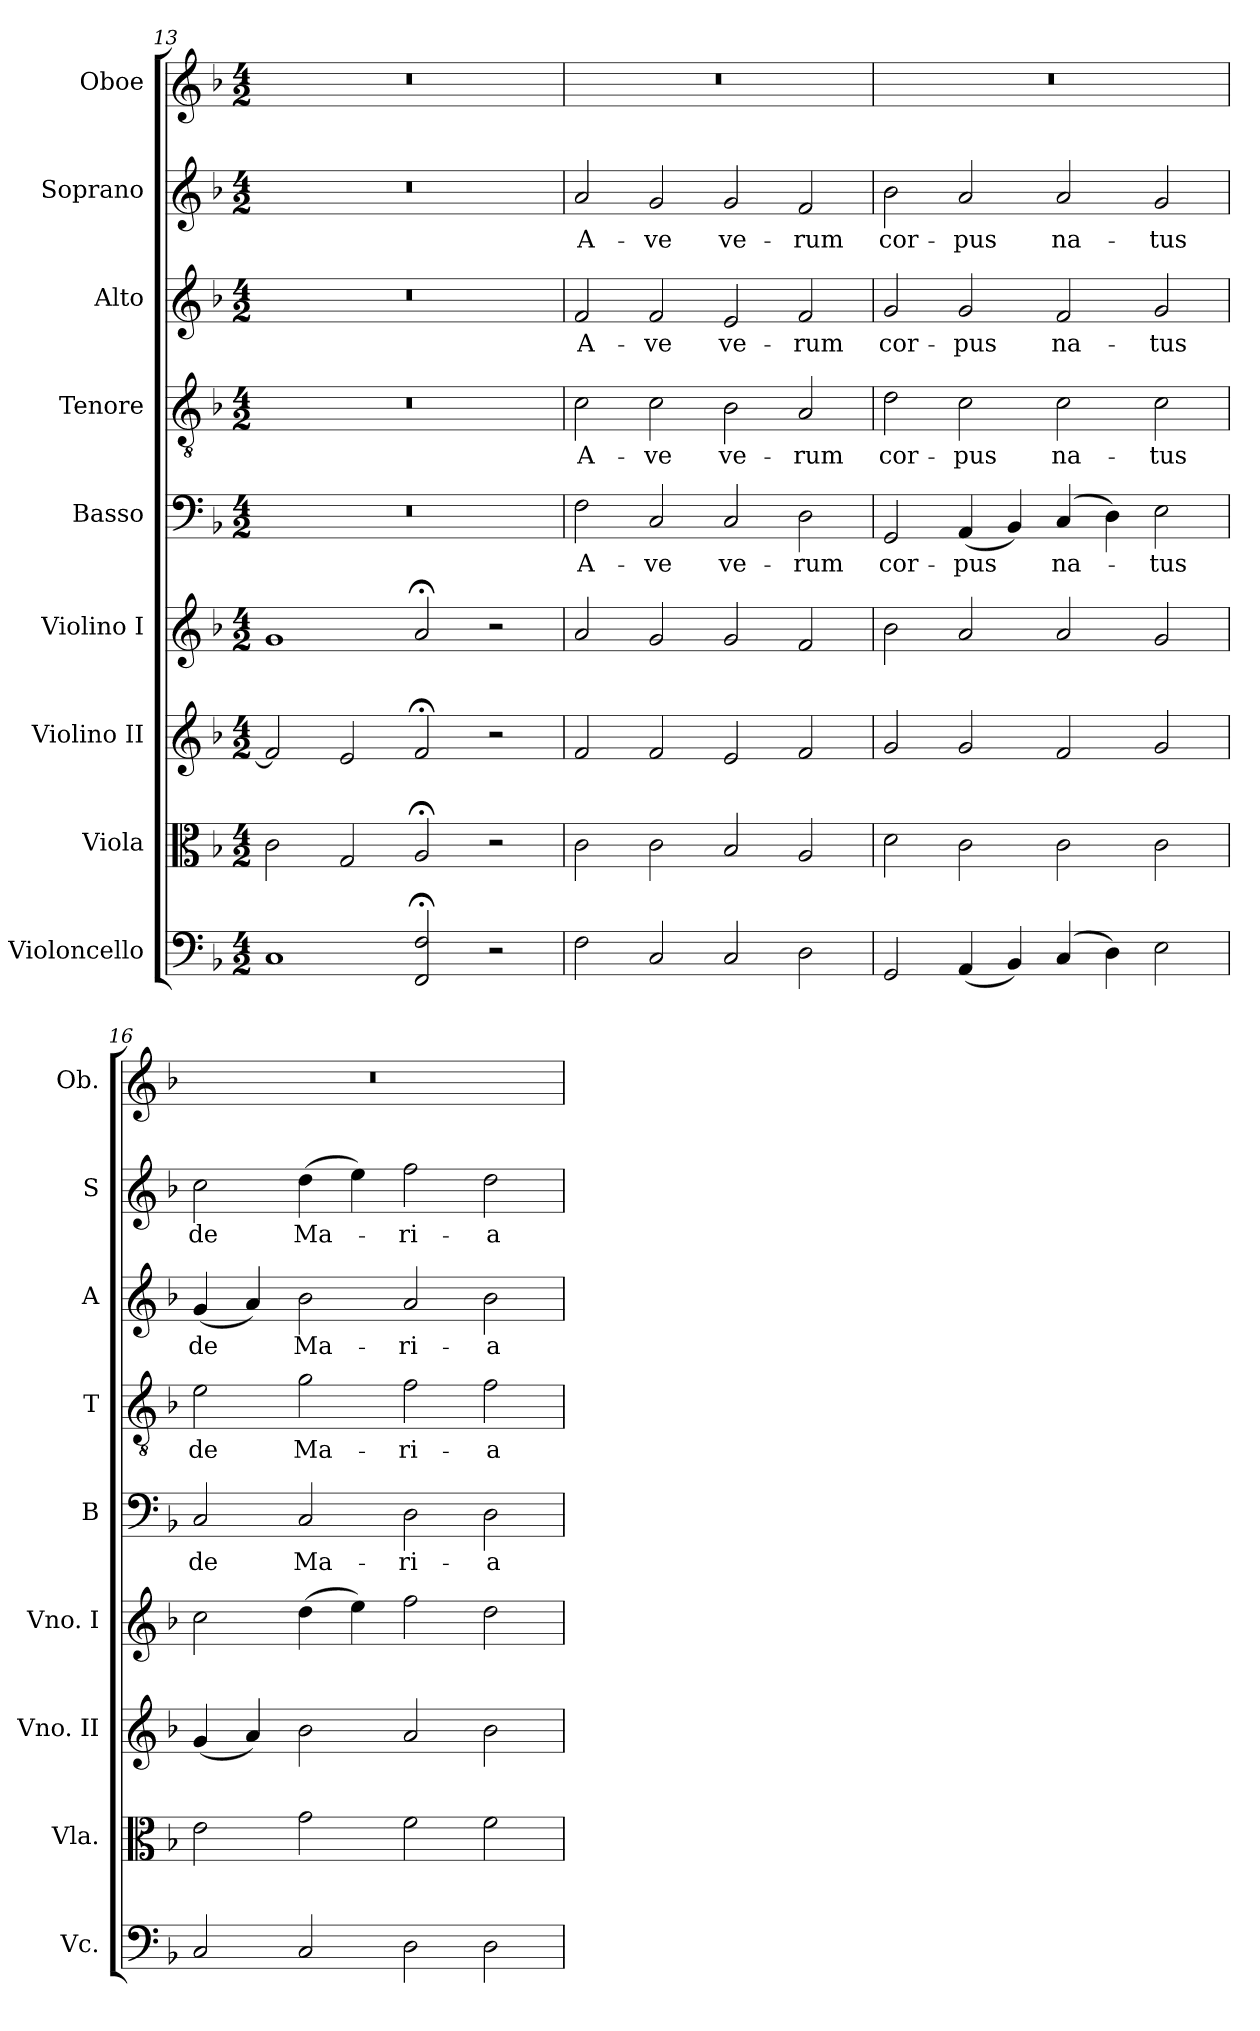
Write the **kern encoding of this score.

**kern	**kern	**kern	**kern	**kern	**text	**kern	**text	**kern	**text	**kern	**text	**kern
*part9	*part8	*part7	*part6	*part5	*part5	*part4	*part4	*part3	*part3	*part2	*part2	*part1
*staff9	*staff8	*staff7	*staff6	*staff5	*staff5	*staff4	*staff4	*staff3	*staff3	*staff2	*staff2	*staff1
*I"Violoncello	*I"Viola	*I"Violino II	*I"Violino I	*I"Basso	*	*I"Tenore	*	*I"Alto	*	*I"Soprano	*	*I"Oboe
*I'Vc.	*I'Vla.	*I'Vno. II	*I'Vno. I	*I'B	*	*I'T	*	*I'A	*	*I'S	*	*I'Ob.
!!LO:PB:g=z
*clefF4	*clefC3	*clefG2	*clefG2	*clefF4	*	*clefGv2	*	*clefG2	*	*clefG2	*	*clefG2
*k[b-]	*k[b-]	*k[b-]	*k[b-]	*k[b-]	*	*k[b-]	*	*k[b-]	*	*k[b-]	*	*k[b-]
*F:	*F:	*F:	*F:	*F:	*	*F:	*	*F:	*	*F:	*	*F:
*M4/2	*M4/2	*M4/2	*M4/2	*M4/2	*	*M4/2	*	*M4/2	*	*M4/2	*	*M4/2
=13	=13	=13	=13	=13	=13	=13	=13	=13	=13	=13	=13	=13
1C	2c\	2f/]	1g	0r	.	0r	.	0r	.	0r	.	0r
.	2G/	2e/	.	.	.	.	.	.	.	.	.	.
2FF/;< 2F/;<	2A;</	2f;</	2a;</	.	.	.	.	.	.	.	.	.
2r	2r	2r	2r	.	.	.	.	.	.	.	.	.
=14	=14	=14	=14	=14	=14	=14	=14	=14	=14	=14	=14	=14
2F\	2c\	2f/	2a/	2F\	A-	2c\	A-	2f/	A-	2a/	A-	0r
2C/	2c\	2f/	2g/	2C/	-ve	2c\	-ve	2f/	-ve	2g/	-ve	.
2C/	2B-/	2e/	2g/	2C/	ve-	2B-\	ve-	2e/	ve-	2g/	ve-	.
2D\	2A/	2f/	2f/	2D\	-rum	2A/	-rum	2f/	-rum	2f/	-rum	.
=15	=15	=15	=15	=15	=15	=15	=15	=15	=15	=15	=15	=15
2GG/	2d\	2g/	2b-\	2GG/	cor-	2d\	cor-	2g/	cor-	2b-\	cor-	0r
(4AA/	2c\	2g/	2a/	(4AA/	-pus	2c\	-pus	2g/	-pus	2a/	-pus	.
4BB-/)	.	.	.	4BB-/)	.	.	.	.	.	.	.	.
(4C/	2c\	2f/	2a/	(4C/	na-	2c\	na-	2f/	na-	2a/	na-	.
4D\)	.	.	.	4D\)	.	.	.	.	.	.	.	.
2E\	2c\	2g/	2g/	2E\	-tus	2c\	-tus	2g/	-tus	2g/	-tus	.
=16	=16	=16	=16	=16	=16	=16	=16	=16	=16	=16	=16	=16
2C/	2e\	(4g/	2cc\	2C/	de	2e\	de	(4g/	de	2cc\	de	0r
.	.	4a/)	.	.	.	.	.	4a/)	.	.	.	.
2C/	2g\	2b-\	(4dd\	2C/	Ma-	2g\	Ma-	2b-\	Ma-	(4dd\	Ma-	.
.	.	.	4ee\)	.	.	.	.	.	.	4ee\)	.	.
2D\	2f\	2a/	2ff\	2D\	-ri-	2f\	-ri-	2a/	-ri-	2ff\	-ri-	.
2D\	2f\	2b-\	2dd\	2D\	-a	2f\	-a	2b-\	-a	2dd\	-a	.
=	=	=	=	=	=	=	=	=	=	=	=	=
*-	*-	*-	*-	*-	*-	*-	*-	*-	*-	*-	*-	*-
